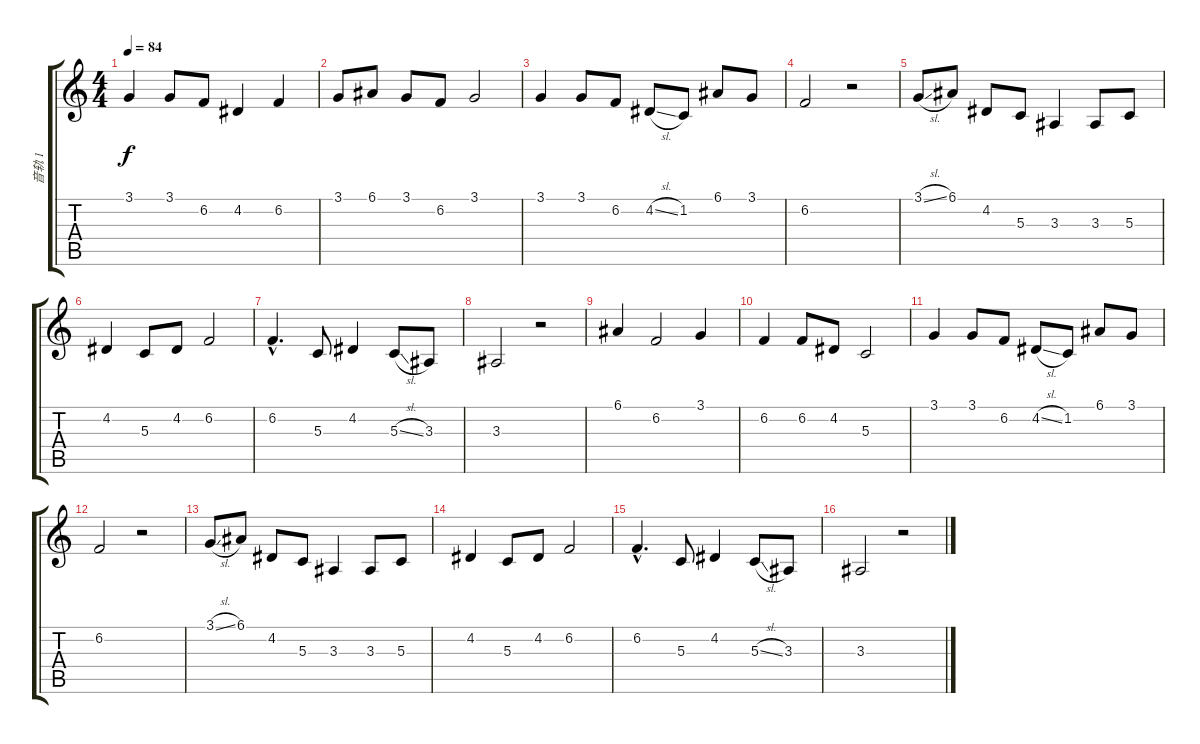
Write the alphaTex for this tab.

\track ("音轨 1" "音轨 1") {instrument acousticgrandpiano}
\staff {score tabs}
\tuning (E4 B3 G3 D3 A2 E2) {hide}
\ts (4 4)
\tempo 84
\clef g2
\ks c
3.1.4{dy f instrument acousticgrandpiano} 3.1.8 6.2.8 4.2.4 6.2.4 |
3.1.8 6.1.8 3.1.8 6.2.8 3.1.2 |
3.1.4 3.1.8 6.2.8 4.2{sl}.8 1.2.8 6.1.8 3.1.8 |
6.2.2 r.2 |
3.1{sl}.8 6.1.8 4.2.8 5.3.8 3.3.4 3.3.8 5.3.8 |
4.2.4 5.3.8 4.2.8 6.2.2 |
6.2{hac}.4{d} 5.3.8 4.2.4 5.3{sl}.8 3.3.8 |
3.3.2 r.2 |
6.1.4 6.2.2 3.1.4 |
6.2.4 6.2.8 4.2.8 5.3.2 |
3.1.4 3.1.8 6.2.8 4.2{sl}.8 1.2.8 6.1.8 3.1.8 |
6.2.2 r.2 |
3.1{sl}.8 6.1.8 4.2.8 5.3.8 3.3.4 3.3.8 5.3.8 |
4.2.4 5.3.8 4.2.8 6.2.2 |
6.2{hac}.4{d} 5.3.8 4.2.4 5.3{sl}.8 3.3.8 |
3.3.2 r.2
